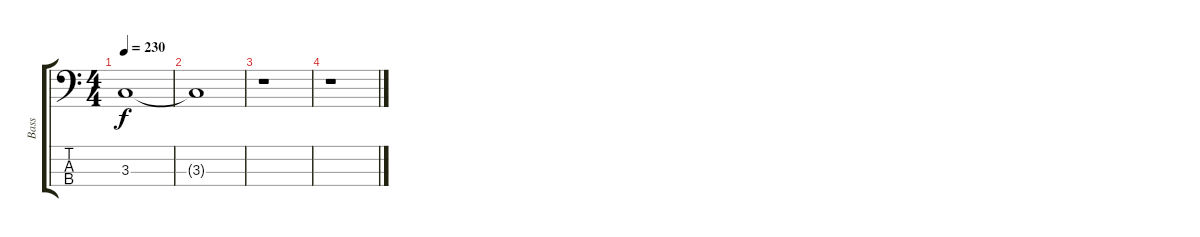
\track ("Bass" "Bass") {instrument electricbasspick}
\staff {score tabs}
\tuning (G2 D2 A1 E1) {hide}
\ts (4 4)
\tempo 230
\clef f4
\ks c
3.3.1{dy f} |
3.3{t}.1 |
r.1 |
r.1
